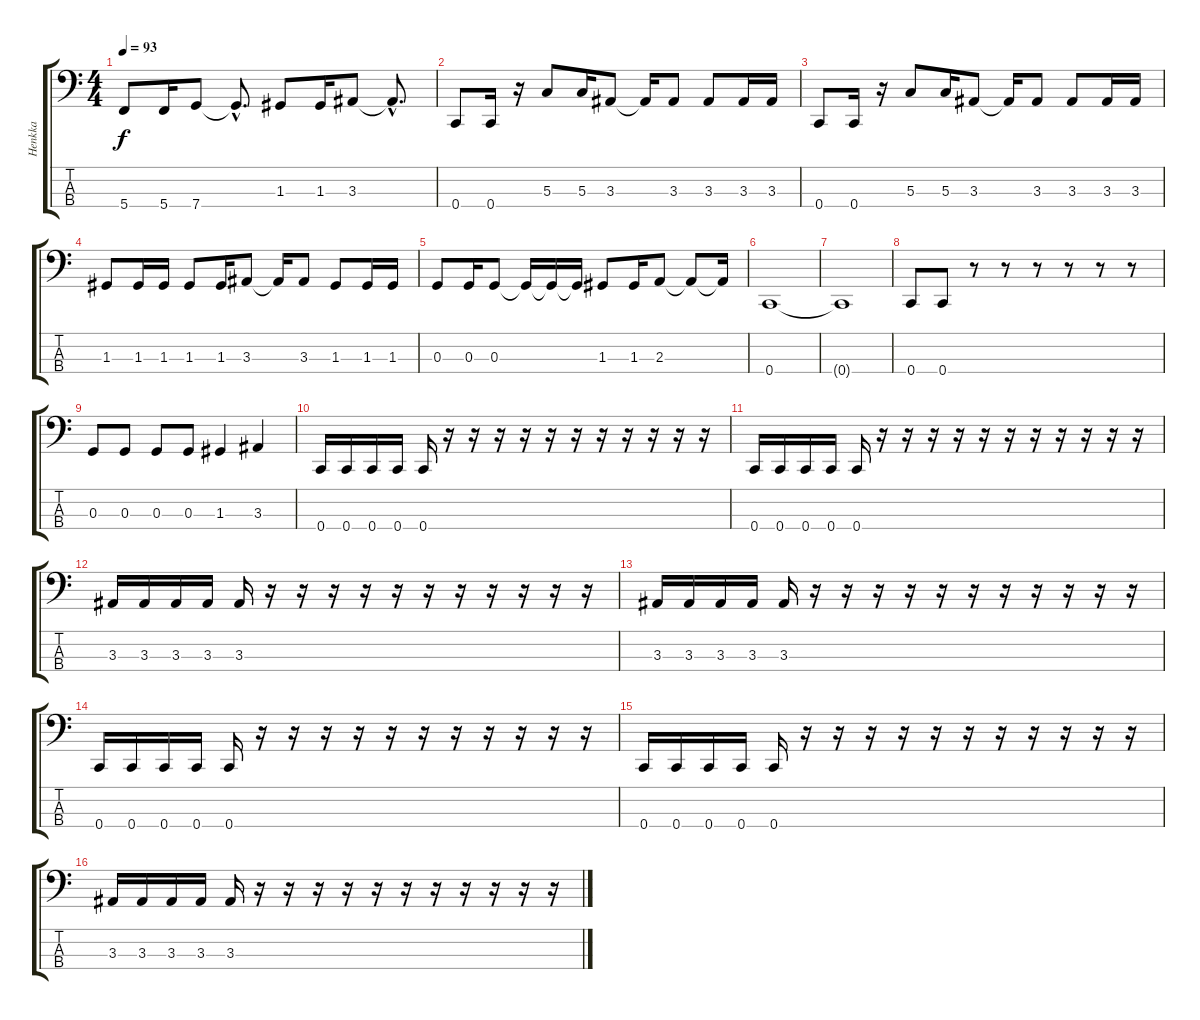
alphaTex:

\track ("Henkka" "Henkka") {instrument electricbasspick}
\staff {score tabs}
\tuning (F2 C2 G1 C1) {hide}
\ts (4 4)
\tempo 93
\clef f4
\ks c
5.4.8{dy f} 5.4.16 7.4.8 7.4{hac t}.8{d} 1.3.8 1.3.16 3.3.8 3.3{hac t}.8{d} |
0.4.8 0.4.16 r.16 5.3.8 5.3.16 3.3.8 3.3{t}.16 3.3.8 3.3.8 3.3.16 3.3.16 |
0.4.8 0.4.16 r.16 5.3.8 5.3.16 3.3.8 3.3{t}.16 3.3.8 3.3.8 3.3.16 3.3.16 |
1.3.8 1.3.16 1.3.16 1.3.8 1.3.16 3.3.8 3.3{t}.16 3.3.8 1.3.8 1.3.16 1.3.16 |
0.3.8 0.3.16 0.3.8 0.3{t}.16 0.3{t}.16 0.3{t}.16 1.3.8 1.3.16 2.3.8 2.3{t}.8 2.3{t}.16 |
0.4.1 |
0.4{t}.1 |
0.4.8 0.4.8 r.8 r.8 r.8 r.8 r.8 r.8 |
0.3.8 0.3.8 0.3.8 0.3.8 1.3.4 3.3.4 |
0.4.16 0.4.16 0.4.16 0.4.16 0.4.16 r.16 r.16 r.16 r.16 r.16 r.16 r.16 r.16 r.16 r.16 r.16 |
0.4.16 0.4.16 0.4.16 0.4.16 0.4.16 r.16 r.16 r.16 r.16 r.16 r.16 r.16 r.16 r.16 r.16 r.16 |
3.3.16 3.3.16 3.3.16 3.3.16 3.3.16 r.16 r.16 r.16 r.16 r.16 r.16 r.16 r.16 r.16 r.16 r.16 |
3.3.16 3.3.16 3.3.16 3.3.16 3.3.16 r.16 r.16 r.16 r.16 r.16 r.16 r.16 r.16 r.16 r.16 r.16 |
0.4.16 0.4.16 0.4.16 0.4.16 0.4.16 r.16 r.16 r.16 r.16 r.16 r.16 r.16 r.16 r.16 r.16 r.16 |
0.4.16 0.4.16 0.4.16 0.4.16 0.4.16 r.16 r.16 r.16 r.16 r.16 r.16 r.16 r.16 r.16 r.16 r.16 |
3.3.16 3.3.16 3.3.16 3.3.16 3.3.16 r.16 r.16 r.16 r.16 r.16 r.16 r.16 r.16 r.16 r.16 r.16
